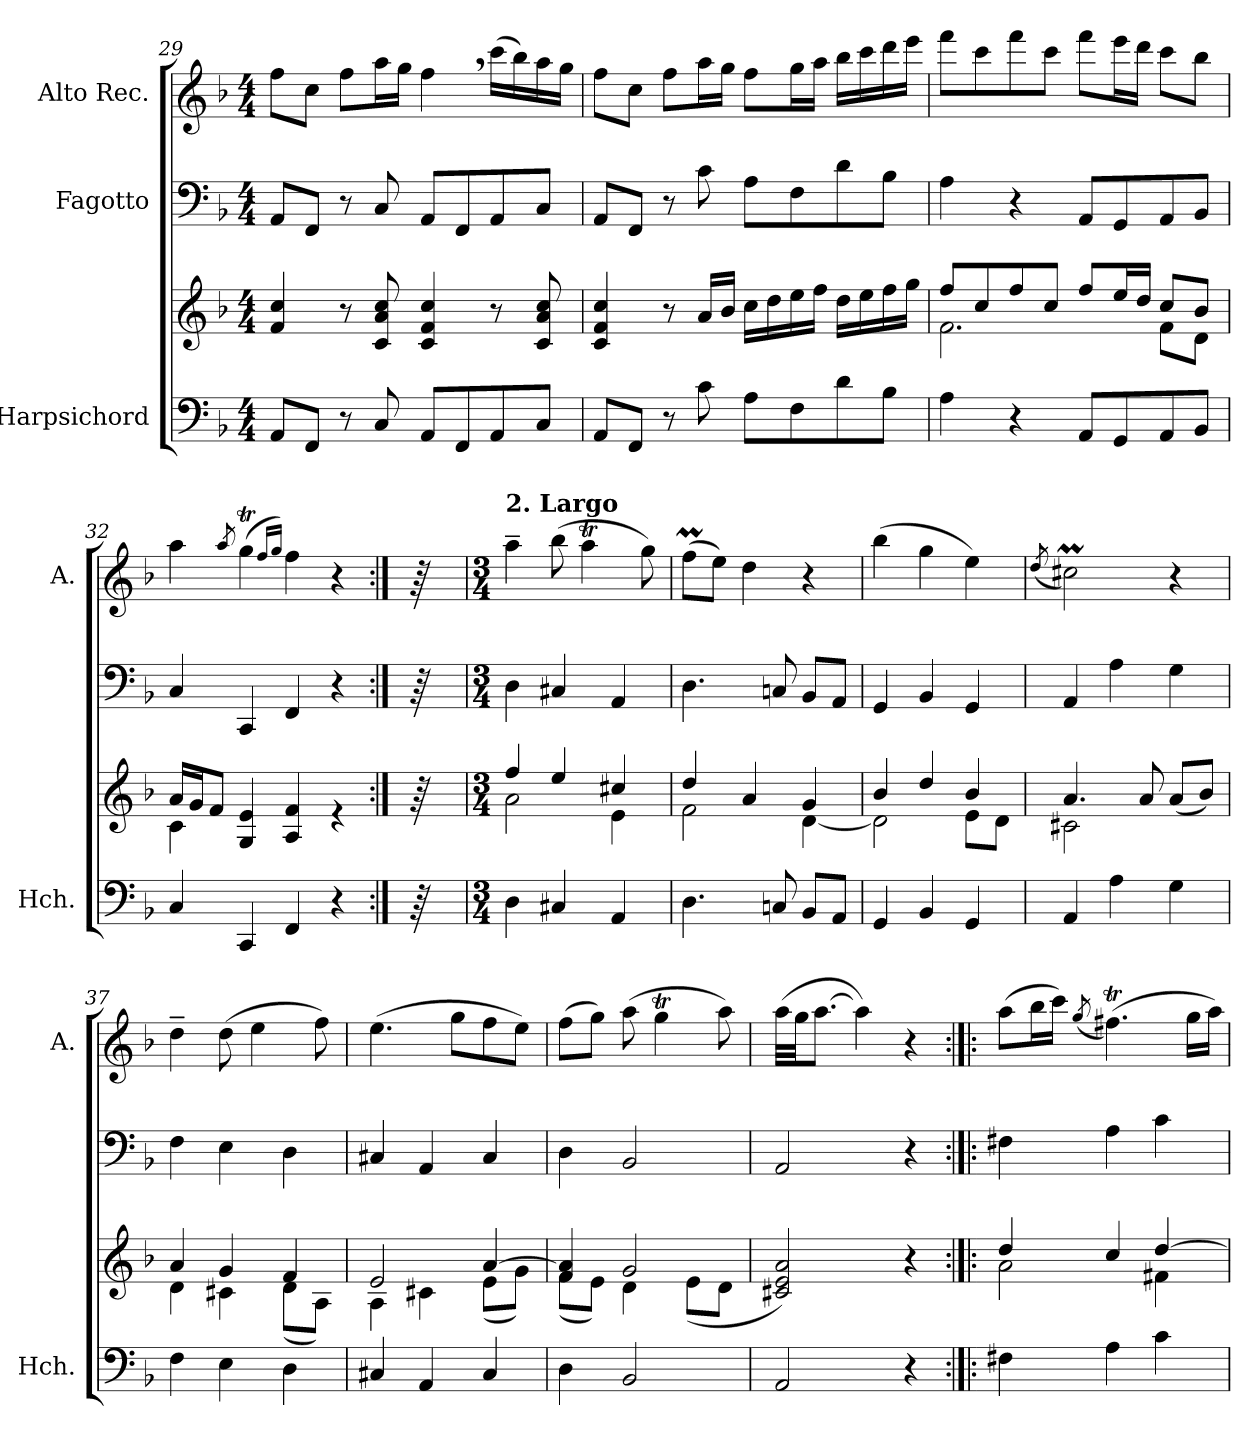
**kern	**kern	**kern	**kern
*part3	*part3	*part2	*part1
*staff4	*staff3	*staff2	*staff1
*I"Harpsichord	*	*I"Fagotto	*I"Alto Rec.
*I'Hch.	*	*	*I'A.
*clefF4	*clefG2	*clefF4	*clefG2
*k[b-]	*k[b-]	*k[b-]	*k[b-]
*M4/4	*M4/4	*M4/4	*M4/4
=29	=29	=29	=29
8AA/L	4f/ 4cc/	8AA/L	8ff\L
8FF/J	.	8FF/J	8cc\J
8r	8r	8r	8ff\L
8C/	8c/ 8a/ 8cc/	8C/	16aa\L
.	.	.	16gg\JJ
8AA/L	4c/ 4f/ 4cc/	8AA/L	4ff,\
8FF/	.	8FF/	.
8AA/	8r	8AA/	(16ccc\LL
.	.	.	16bb-\)
8C/J	8c/ 8a/ 8cc/	8C/J	16aa\
.	.	.	16gg\JJ
!!LO:LB:g=z
=30	=30	=30	=30
8AA/L	4c/ 4f/ 4cc/	8AA/L	8ff\L
8FF/J	.	8FF/J	8cc\J
8r	8r	8r	8ff\L
8c\	16a/LL	8c\	16aa\L
.	16b-/JJ	.	16gg\JJ
8A\L	16cc\LL	8A\L	8ff\L
.	16dd\	.	.
8F\	16ee\	8F\	16gg\L
.	16ff\JJ	.	16aa\JJ
8d\	16dd\LL	8d\	16bb-\LL
.	16ee\	.	16ccc\
8B-\J	16ff\	8B-\J	16ddd\
.	16gg\JJ	.	16eee\JJ
=31	=31	=31	=31
*	*^	*	*
4A\	8ff/L	2.f\	4A\	8fff\L
.	8cc/	.	.	8ccc\
4r	8ff/	.	4r	8fff\
.	8cc/J	.	.	8ccc\J
8AA/L	8ff/L	.	8AA/L	8fff\L
8GG/	16ee/L	.	8GG/	16eee\L
.	16dd/JJ	.	.	16ddd\JJ
8AA/	8cc/L	8f\L	8AA/	8ccc\L
8BB-/J	8b-/J	8d\J	8BB-/J	8bb-\J
=32	=32	=32	=32	=32
4C/	16a/LL	4c\	4C/	4aa\
.	16g/J	.	.	.
.	8f/J	.	.	.
.	.	.	.	8qaa/
4CC/	4G/ 4e/	2.ryy	4CC/	(4ggT\
.	.	.	.	16qff/LL
.	.	.	.	16qgg/JJ)
4FF/	4A/ 4f/	.	4FF/	4ff\
4r	4re	.	4r	4r
*	*v	*v	*	*
=32X1:|!	=32X1:|!	=32X1:|!	=32X1:|!
64r	64r	64r	64r
!!LO:LB:g=z
=33	=33	=33	=33
*M3/4	*M3/4	*M3/4	*M3/4
*	*	*	*MM50
*	*^	*	*
!	!	!	!	!LO:TX:a:B:t=2. Largo
4D\	4ff/	2a\	4D\	4aa~\
4C#X/	4ee/	.	4C#X/	(8bb-\
.	.	.	.	4aat\
4AA/	4cc#X/	4e\	4AA/	.
.	.	.	.	8gg\)
=34	=34	=34	=34	=34
4.D\	4dd/	2f\	4.D\	(8ffM\L
.	.	.	.	8ee\J)
.	4a/	.	.	4dd\
8Cn/	.	.	8Cn/	.
8BB-/L	4g/	[4d\	8BB-/L	4r
8AA/J	.	.	8AA/J	.
=35	=35	=35	=35	=35
4GG/	4b-/	2d\]	4GG/	(4bb-\
4BB-/	4dd/	.	4BB-/	4gg\
4GG/	4b-/	8e\L	4GG/	4ee\)
.	.	8d\J	.	.
=36	=36	=36	=36	=36
.	.	.	.	(8qdd/
4AA/	4.a/	2c#X\	4AA/	2cc#Xm\)
4A\	.	.	4A\	.
.	8a/	.	.	.
4G\	(>8a/L	4ryy	4G\	4r
.	8b-/J)	.	.	.
!!LO:PB:g=z
=37	=37	=37	=37	=37
4F\	4a/	4d\	4F\	4dd~\
4E\	4g/	4c#X\	4E\	(8dd\
.	.	.	.	4ee\
4D\	4f/	(8d\L	4D\	.
.	.	8A\J)	.	8ff\)
=38	=38	=38	=38	=38
4C#X/	2e/	4A\	4C#X/	(4.ee\
4AA/	.	4c#X\	4AA/	.
.	.	.	.	8gg\L
4C#/	[4a/	(8e\L	4C#/	8ff\
.	.	8g\J)	.	8ee\J)
=39	=39	=39	=39	=39
4D\	4f/ 4a/]	(8f\L	4D\	(8ff\L
.	.	8e\J)	.	8gg\J)
2BB-/	2g/	4d\	2BB-/	(8aa\
.	.	.	.	4ggT\
.	.	(8e\L	.	.
.	.	8d\J	.	8aa\)
*	*v	*v	*	*
=40	=40	=40	=40
2AA/	2c#X/ 2e/ 2a/)	2AA/	(32aa\LLL
.	.	.	32gg\JJ
.	.	.	[8.aa\J
.	.	.	4aa\])
4r	4r	4r	4r
!!LO:LB:g=z
=41:|!|:	=41:|!|:	=41:|!|:	=41:|!|:
*	*^	*	*
4F#X\	4dd/	2a\	4F#X\	(>8aa\L
.	.	.	.	16bb-\L
.	.	.	.	16ccc\JJ)
.	.	.	.	(8qgg/
4A\	4cc/	.	4A\	(>4.ff#Xt\)
4c\	[4dd/	4f#X\	4c\	.
.	.	.	.	16gg\LL
.	.	.	.	16aa\JJ)
*	*v	*v	*	*
=	=	=	=
*-	*-	*-	*-
